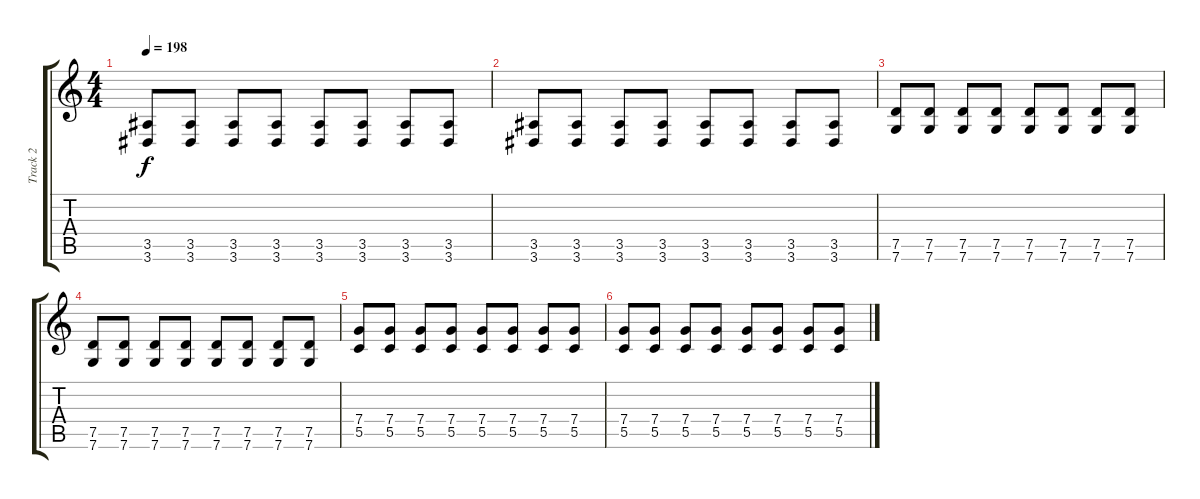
\track ("Track 2" "Track 2") {instrument distortionguitar}
\staff {score tabs}
\tuning (D4 A3 F3 C3 G2 C2) {hide}
\ts (4 4)
\tempo 198
\clef g2
\ks c
(3.5 3.6).8{dy f} (3.5 3.6).8 (3.5 3.6).8 (3.5 3.6).8 (3.5 3.6).8 (3.5 3.6).8 (3.5 3.6).8 (3.5 3.6).8 |
(3.5 3.6).8 (3.5 3.6).8 (3.5 3.6).8 (3.5 3.6).8 (3.5 3.6).8 (3.5 3.6).8 (3.5 3.6).8 (3.5 3.6).8 |
(7.5 7.6).8 (7.5 7.6).8 (7.5 7.6).8 (7.5 7.6).8 (7.5 7.6).8 (7.5 7.6).8 (7.5 7.6).8 (7.5 7.6).8 |
(7.5 7.6).8 (7.5 7.6).8 (7.5 7.6).8 (7.5 7.6).8 (7.5 7.6).8 (7.5 7.6).8 (7.5 7.6).8 (7.5 7.6).8 |
(7.4 5.5).8 (7.4 5.5).8 (7.4 5.5).8 (7.4 5.5).8 (7.4 5.5).8 (7.4 5.5).8 (7.4 5.5).8 (7.4 5.5).8 |
(7.4 5.5).8 (7.4 5.5).8 (7.4 5.5).8 (7.4 5.5).8 (7.4 5.5).8 (7.4 5.5).8 (7.4 5.5).8 (7.4 5.5).8
